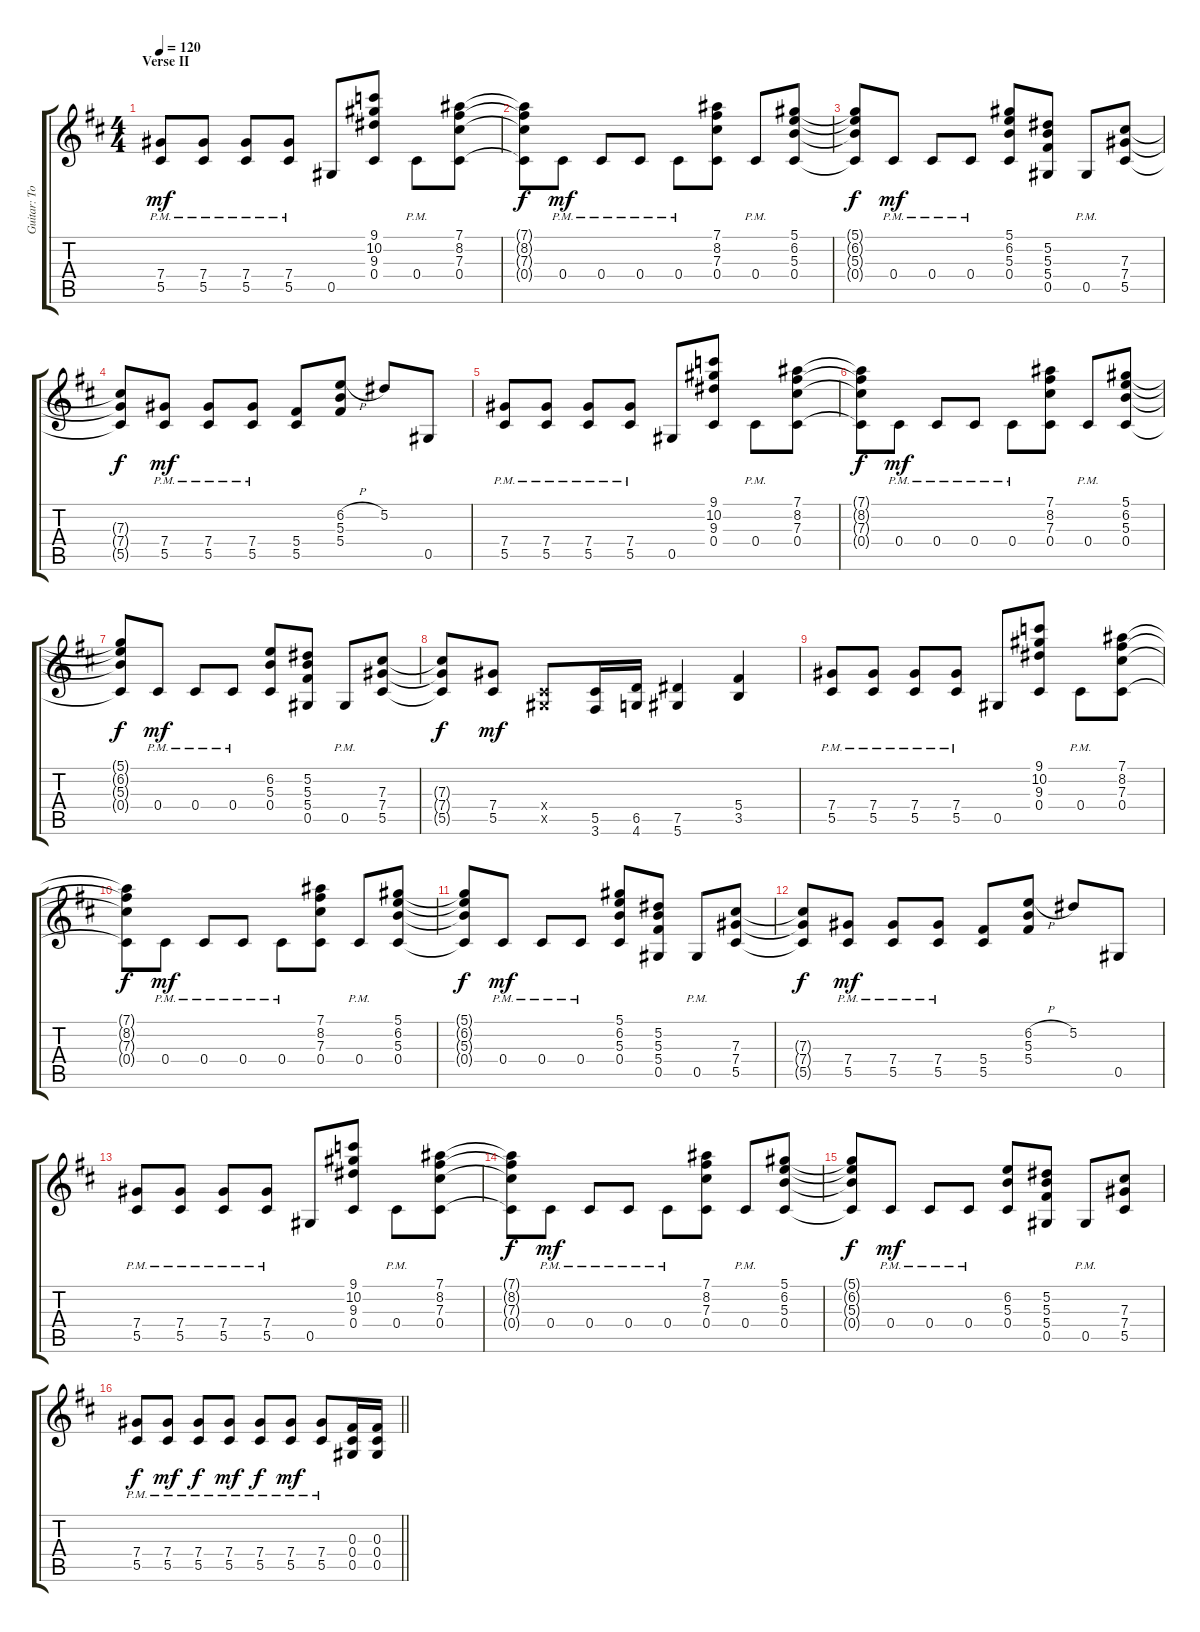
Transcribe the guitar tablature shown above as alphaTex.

\track ("Guitar: Tony" "Guitar: To") {instrument distortionguitar}
\staff {score tabs}
\tuning (Eb4 Bb3 Gb3 Db3 Ab2 Eb2) {hide}
\ts (4 4)
\section ("" "Verse II")
\tempo 120
\clef g2
\ks d
(7.4{pm} 5.5{pm}).8{dy mf} (7.4{pm} 5.5{pm}).8 (7.4{pm} 5.5{pm}).8 (7.4{pm} 5.5{pm}).8 0.5.8 (9.1 10.2 9.3 0.4).8 0.4{pm}.8 (7.1 8.2 7.3 0.4).8 |
(7.1{t} 8.2{t} 7.3{t} 0.4{t}).8{dy f} 0.4{pm}.8{dy mf} 0.4{pm}.8 0.4{pm}.8 0.4{pm}.8 (7.1 8.2 7.3 0.4).8 0.4{pm}.8 (5.1 6.2 5.3 0.4).8 |
(5.1{t} 6.2{t} 5.3{t} 0.4{t}).8{dy f} 0.4{pm}.8{dy mf} 0.4{pm}.8 0.4{pm}.8 (5.1 6.2 5.3 0.4).8 (5.2 5.3 5.4 0.5).8 0.5{pm}.8 (7.3 7.4 5.5).8 |
(7.3{t} 7.4{t} 5.5{t}).8{dy f} (7.4{pm} 5.5{pm}).8{dy mf} (7.4{pm} 5.5{pm}).8 (7.4{pm} 5.5{pm}).8 (5.4 5.5).8 (6.2{h} 5.3 5.4).8 5.2.8 0.5.8 |
(7.4{pm} 5.5{pm}).8 (7.4{pm} 5.5{pm}).8 (7.4{pm} 5.5{pm}).8 (7.4{pm} 5.5{pm}).8 0.5.8 (9.1 10.2 9.3 0.4).8 0.4{pm}.8 (7.1 8.2 7.3 0.4).8 |
(7.1{t} 8.2{t} 7.3{t} 0.4{t}).8{dy f} 0.4{pm}.8{dy mf} 0.4{pm}.8 0.4{pm}.8 0.4{pm}.8 (7.1 8.2 7.3 0.4).8 0.4{pm}.8 (5.1 6.2 5.3 0.4).8 |
(5.1{t} 6.2{t} 5.3{t} 0.4{t}).8{dy f} 0.4{pm}.8{dy mf} 0.4{pm}.8 0.4{pm}.8 (6.2 5.3 0.4).8 (5.2 5.3 5.4 0.5).8 0.5{pm}.8 (7.3 7.4 5.5).8 |
(7.3{t} 7.4{t} 5.5{t}).8{dy f} (7.4 5.5).8{dy mf} (0.4{x} 0.5{x}).8 (5.5 3.6).16 (6.5 4.6).16 (7.5 5.6).4 (5.4 3.5).4 |
(7.4{pm} 5.5{pm}).8 (7.4{pm} 5.5{pm}).8 (7.4{pm} 5.5{pm}).8 (7.4{pm} 5.5{pm}).8 0.5.8 (9.1 10.2 9.3 0.4).8 0.4{pm}.8 (7.1 8.2 7.3 0.4).8 |
(7.1{t} 8.2{t} 7.3{t} 0.4{t}).8{dy f} 0.4{pm}.8{dy mf} 0.4{pm}.8 0.4{pm}.8 0.4{pm}.8 (7.1 8.2 7.3 0.4).8 0.4{pm}.8 (5.1 6.2 5.3 0.4).8 |
(5.1{t} 6.2{t} 5.3{t} 0.4{t}).8{dy f} 0.4{pm}.8{dy mf} 0.4{pm}.8 0.4{pm}.8 (5.1 6.2 5.3 0.4).8 (5.2 5.3 5.4 0.5).8 0.5{pm}.8 (7.3 7.4 5.5).8 |
(7.3{t} 7.4{t} 5.5{t}).8{dy f} (7.4{pm} 5.5{pm}).8{dy mf} (7.4{pm} 5.5{pm}).8 (7.4{pm} 5.5{pm}).8 (5.4 5.5).8 (6.2{h} 5.3 5.4).8 5.2.8 0.5.8 |
(7.4{pm} 5.5{pm}).8 (7.4{pm} 5.5{pm}).8 (7.4{pm} 5.5{pm}).8 (7.4{pm} 5.5{pm}).8 0.5.8 (9.1 10.2 9.3 0.4).8 0.4{pm}.8 (7.1 8.2 7.3 0.4).8 |
(7.1{t} 8.2{t} 7.3{t} 0.4{t}).8{dy f} 0.4{pm}.8{dy mf} 0.4{pm}.8 0.4{pm}.8 0.4{pm}.8 (7.1 8.2 7.3 0.4).8 0.4{pm}.8 (5.1 6.2 5.3 0.4).8 |
(5.1{t} 6.2{t} 5.3{t} 0.4{t}).8{dy f} 0.4{pm}.8{dy mf} 0.4{pm}.8 0.4{pm}.8 (6.2 5.3 0.4).8 (5.2 5.3 5.4 0.5).8 0.5{pm}.8 (7.3 7.4 5.5).8 |
\barLineRight lightlight
(7.4{pm} 5.5{pm}).8{dy f} (7.4{pm} 5.5{pm}).8{dy mf} (7.4{pm} 5.5{pm}).8{dy f} (7.4{pm} 5.5{pm}).8{dy mf} (7.4{pm} 5.5{pm}).8{dy f} (7.4{pm} 5.5{pm}).8{dy mf} (7.4{pm} 5.5{pm}).8 (0.3 0.4 0.5).16 (0.3 0.4 0.5).16
